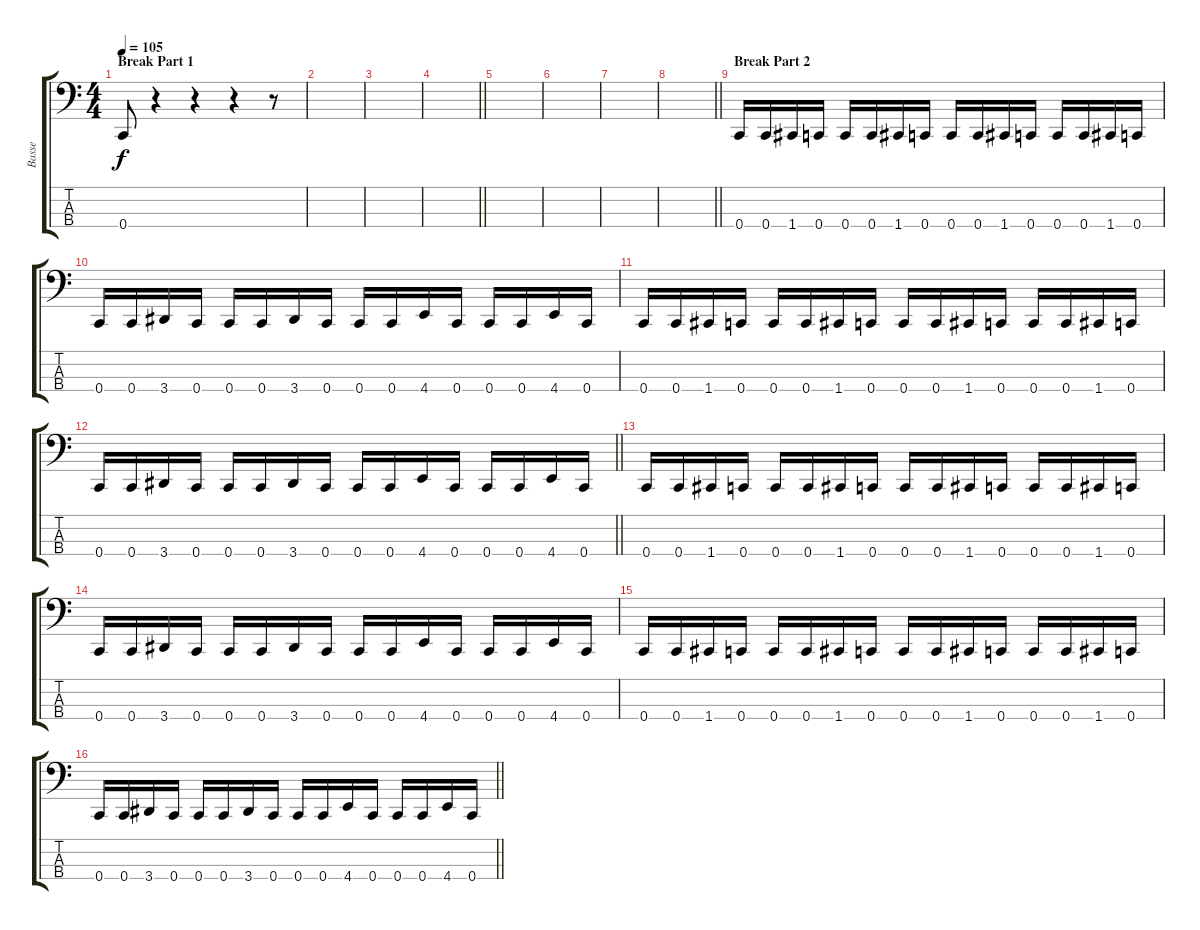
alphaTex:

\track ("Basse" "Basse") {instrument electricbassfinger}
\staff {score tabs}
\tuning (F2 C2 G1 C1) {hide}
\ts (4 4)
\section ("" "Break Part 1")
\tempo 105
\clef f4
\ks c
0.4.8{dy f} r.4 r.4 r.4 r.8 |
|
|
\barLineRight lightlight
|
|
|
|
\barLineRight lightlight
|
\section ("" "Break Part 2")
0.4.16 0.4.16 1.4.16 0.4.16 0.4.16 0.4.16 1.4.16 0.4.16 0.4.16 0.4.16 1.4.16 0.4.16 0.4.16 0.4.16 1.4.16 0.4.16 |
0.4.16 0.4.16 3.4.16 0.4.16 0.4.16 0.4.16 3.4.16 0.4.16 0.4.16 0.4.16 4.4.16 0.4.16 0.4.16 0.4.16 4.4.16 0.4.16 |
0.4.16 0.4.16 1.4.16 0.4.16 0.4.16 0.4.16 1.4.16 0.4.16 0.4.16 0.4.16 1.4.16 0.4.16 0.4.16 0.4.16 1.4.16 0.4.16 |
\barLineRight lightlight
0.4.16 0.4.16 3.4.16 0.4.16 0.4.16 0.4.16 3.4.16 0.4.16 0.4.16 0.4.16 4.4.16 0.4.16 0.4.16 0.4.16 4.4.16 0.4.16 |
0.4.16 0.4.16 1.4.16 0.4.16 0.4.16 0.4.16 1.4.16 0.4.16 0.4.16 0.4.16 1.4.16 0.4.16 0.4.16 0.4.16 1.4.16 0.4.16 |
0.4.16 0.4.16 3.4.16 0.4.16 0.4.16 0.4.16 3.4.16 0.4.16 0.4.16 0.4.16 4.4.16 0.4.16 0.4.16 0.4.16 4.4.16 0.4.16 |
0.4.16 0.4.16 1.4.16 0.4.16 0.4.16 0.4.16 1.4.16 0.4.16 0.4.16 0.4.16 1.4.16 0.4.16 0.4.16 0.4.16 1.4.16 0.4.16 |
\barLineRight lightlight
0.4.16 0.4.16 3.4.16 0.4.16 0.4.16 0.4.16 3.4.16 0.4.16 0.4.16 0.4.16 4.4.16 0.4.16 0.4.16 0.4.16 4.4.16 0.4.16
